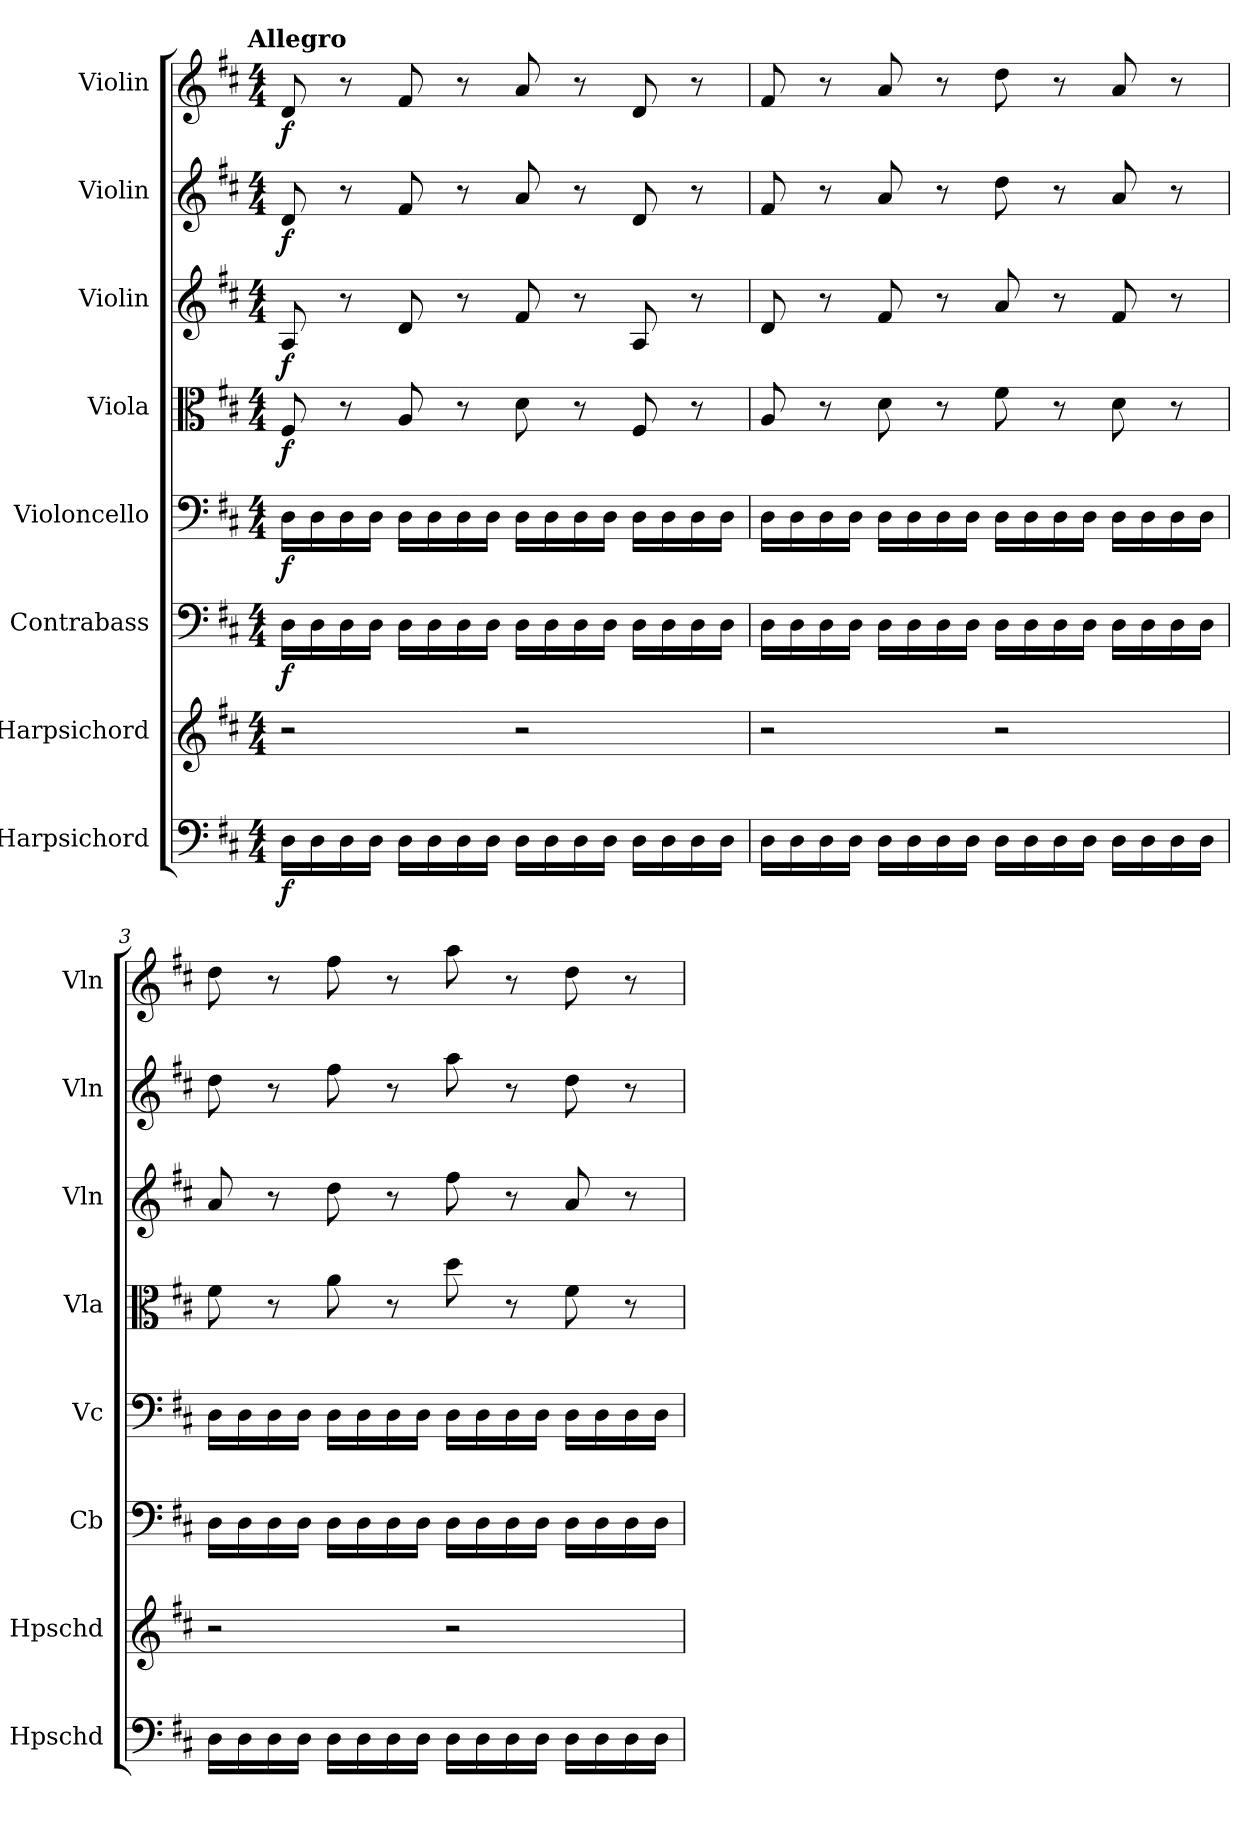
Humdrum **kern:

**kern	**dynam	**kern	**kern	**dynam	**kern	**dynam	**kern	**dynam	**kern	**dynam	**kern	**dynam	**kern	**dynam
*part8	*part8	*part7	*part6	*part6	*part5	*part5	*part4	*part4	*part3	*part3	*part2	*part2	*part1	*part1
*staff8	*staff8	*staff7	*staff6	*staff6	*staff5	*staff5	*staff4	*staff4	*staff3	*staff3	*staff2	*staff2	*staff1	*staff1
*I"Harpsichord	*	*I"Harpsichord	*I"Contrabass	*	*I"Violoncello	*	*I"Viola	*	*I"Violin	*	*I"Violin	*	*I"Violin	*
*I'Hpschd	*	*I'Hpschd	*I'Cb	*	*I'Vc	*	*I'Vla	*	*I'Vln	*	*I'Vln	*	*I'Vln	*
*clefF4	*	*clefG2	*clefF4	*	*clefF4	*	*clefC3	*	*clefG2	*	*clefG2	*	*clefG2	*
*k[f#c#]	*	*k[f#c#]	*k[f#c#]	*	*k[f#c#]	*	*k[f#c#]	*	*k[f#c#]	*	*k[f#c#]	*	*k[f#c#]	*
!!LO:TX:omd:t=Allegro
*M4/4	*	*M4/4	*M4/4	*	*M4/4	*	*M4/4	*	*M4/4	*	*M4/4	*	*M4/4	*
*MM120	*	*MM120	*MM120	*	*MM120	*	*MM120	*	*MM120	*	*MM120	*	*MM120	*
=1	=1	=1	=1	=1	=1	=1	=1	=1	=1	=1	=1	=1	=1	=1
16D\LL	f	2r	16D\LL	f	16D\LL	f	8F#/	f	8A/	f	8d/	f	8d/	f
16D\	.	.	16D\	.	16D\	.	.	.	.	.	.	.	.	.
16D\	.	.	16D\	.	16D\	.	8r	.	8r	.	8r	.	8r	.
16D\JJ	.	.	16D\JJ	.	16D\JJ	.	.	.	.	.	.	.	.	.
16D\LL	.	.	16D\LL	.	16D\LL	.	8A/	.	8d/	.	8f#/	.	8f#/	.
16D\	.	.	16D\	.	16D\	.	.	.	.	.	.	.	.	.
16D\	.	.	16D\	.	16D\	.	8r	.	8r	.	8r	.	8r	.
16D\JJ	.	.	16D\JJ	.	16D\JJ	.	.	.	.	.	.	.	.	.
16D\LL	.	2r	16D\LL	.	16D\LL	.	8d\	.	8f#/	.	8a/	.	8a/	.
16D\	.	.	16D\	.	16D\	.	.	.	.	.	.	.	.	.
16D\	.	.	16D\	.	16D\	.	8r	.	8r	.	8r	.	8r	.
16D\JJ	.	.	16D\JJ	.	16D\JJ	.	.	.	.	.	.	.	.	.
16D\LL	.	.	16D\LL	.	16D\LL	.	8F#/	.	8A/	.	8d/	.	8d/	.
16D\	.	.	16D\	.	16D\	.	.	.	.	.	.	.	.	.
16D\	.	.	16D\	.	16D\	.	8r	.	8r	.	8r	.	8r	.
16D\JJ	.	.	16D\JJ	.	16D\JJ	.	.	.	.	.	.	.	.	.
=2	=2	=2	=2	=2	=2	=2	=2	=2	=2	=2	=2	=2	=2	=2
16D\LL	.	2r	16D\LL	.	16D\LL	.	8A/	.	8d/	.	8f#/	.	8f#/	.
16D\	.	.	16D\	.	16D\	.	.	.	.	.	.	.	.	.
16D\	.	.	16D\	.	16D\	.	8r	.	8r	.	8r	.	8r	.
16D\JJ	.	.	16D\JJ	.	16D\JJ	.	.	.	.	.	.	.	.	.
16D\LL	.	.	16D\LL	.	16D\LL	.	8d\	.	8f#/	.	8a/	.	8a/	.
16D\	.	.	16D\	.	16D\	.	.	.	.	.	.	.	.	.
16D\	.	.	16D\	.	16D\	.	8r	.	8r	.	8r	.	8r	.
16D\JJ	.	.	16D\JJ	.	16D\JJ	.	.	.	.	.	.	.	.	.
16D\LL	.	2r	16D\LL	.	16D\LL	.	8f#\	.	8a/	.	8dd\	.	8dd\	.
16D\	.	.	16D\	.	16D\	.	.	.	.	.	.	.	.	.
16D\	.	.	16D\	.	16D\	.	8r	.	8r	.	8r	.	8r	.
16D\JJ	.	.	16D\JJ	.	16D\JJ	.	.	.	.	.	.	.	.	.
16D\LL	.	.	16D\LL	.	16D\LL	.	8d\	.	8f#/	.	8a/	.	8a/	.
16D\	.	.	16D\	.	16D\	.	.	.	.	.	.	.	.	.
16D\	.	.	16D\	.	16D\	.	8r	.	8r	.	8r	.	8r	.
16D\JJ	.	.	16D\JJ	.	16D\JJ	.	.	.	.	.	.	.	.	.
=3	=3	=3	=3	=3	=3	=3	=3	=3	=3	=3	=3	=3	=3	=3
16D\LL	.	2r	16D\LL	.	16D\LL	.	8f#\	.	8a/	.	8dd\	.	8dd\	.
16D\	.	.	16D\	.	16D\	.	.	.	.	.	.	.	.	.
16D\	.	.	16D\	.	16D\	.	8r	.	8r	.	8r	.	8r	.
16D\JJ	.	.	16D\JJ	.	16D\JJ	.	.	.	.	.	.	.	.	.
16D\LL	.	.	16D\LL	.	16D\LL	.	8a\	.	8dd\	.	8ff#\	.	8ff#\	.
16D\	.	.	16D\	.	16D\	.	.	.	.	.	.	.	.	.
16D\	.	.	16D\	.	16D\	.	8r	.	8r	.	8r	.	8r	.
16D\JJ	.	.	16D\JJ	.	16D\JJ	.	.	.	.	.	.	.	.	.
16D\LL	.	2r	16D\LL	.	16D\LL	.	8dd\	.	8ff#\	.	8aa\	.	8aa\	.
16D\	.	.	16D\	.	16D\	.	.	.	.	.	.	.	.	.
16D\	.	.	16D\	.	16D\	.	8r	.	8r	.	8r	.	8r	.
16D\JJ	.	.	16D\JJ	.	16D\JJ	.	.	.	.	.	.	.	.	.
16D\LL	.	.	16D\LL	.	16D\LL	.	8f#\	.	8a/	.	8dd\	.	8dd\	.
16D\	.	.	16D\	.	16D\	.	.	.	.	.	.	.	.	.
16D\	.	.	16D\	.	16D\	.	8r	.	8r	.	8r	.	8r	.
16D\JJ	.	.	16D\JJ	.	16D\JJ	.	.	.	.	.	.	.	.	.
=	=	=	=	=	=	=	=	=	=	=	=	=	=	=
*-	*-	*-	*-	*-	*-	*-	*-	*-	*-	*-	*-	*-	*-	*-
